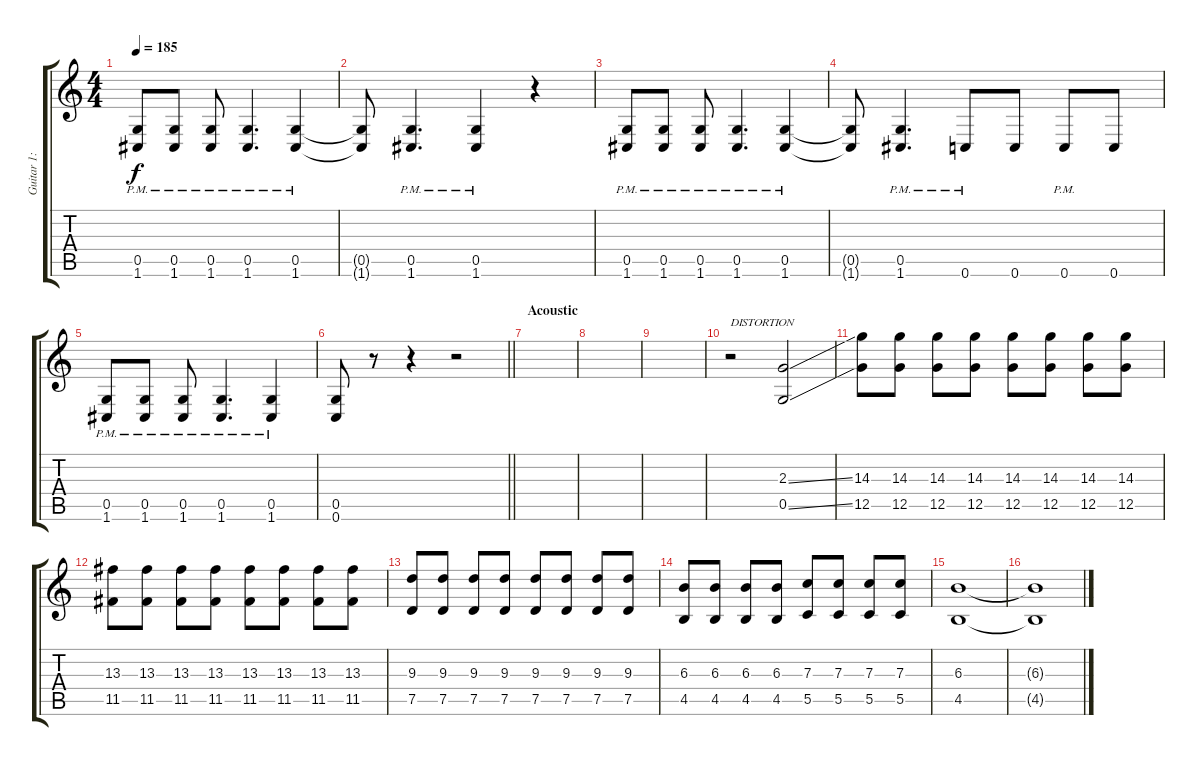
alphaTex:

\track ("Guitar 1: Johan" "Guitar 1: ") {instrument distortionguitar}
\staff {score tabs}
\tuning (D4 A3 F3 C3 G2 C2) {hide}
\ts (4 4)
\tempo 185
\clef g2
\ks c
(0.5{pm} 1.6).8{dy f} (0.5{pm} 1.6).8 (0.5{pm} 1.6).8 (0.5{pm} 1.6).4{d} (0.5{pm} 1.6).4 |
(0.5{t} 1.6{t}).8 (0.5{pm} 1.6).4{d} (0.5{pm} 1.6).4 r.4 |
(0.5{pm} 1.6).8 (0.5{pm} 1.6).8 (0.5{pm} 1.6).8 (0.5{pm} 1.6).4{d} (0.5{pm} 1.6).4 |
(0.5{t} 1.6{t}).8 (0.5{pm} 1.6).4{d} 0.6{pm}.8 0.6.8 0.6{pm}.8 0.6.8 |
(0.5{pm} 1.6).8 (0.5{pm} 1.6).8 (0.5{pm} 1.6).8 (0.5{pm} 1.6).4{d} (0.5{pm} 1.6).4 |
\barLineRight lightlight
(0.5 0.6).8 r.8 r.4 r.2 |
\section ("" "Acoustic")
|
|
|
r.2{txt "DISTORTION"} (2.3{ss} 0.5{ss}).2{volume 8} |
(14.3 12.5).8 (14.3 12.5).8 (14.3 12.5).8 (14.3 12.5).8 (14.3 12.5).8 (14.3 12.5).8 (14.3 12.5).8 (14.3 12.5).8 |
(13.3 11.5).8 (13.3 11.5).8 (13.3 11.5).8 (13.3 11.5).8 (13.3 11.5).8 (13.3 11.5).8 (13.3 11.5).8 (13.3 11.5).8 |
(9.3 7.5).8 (9.3 7.5).8 (9.3 7.5).8 (9.3 7.5).8 (9.3 7.5).8 (9.3 7.5).8 (9.3 7.5).8 (9.3 7.5).8 |
(6.3 4.5).8 (6.3 4.5).8 (6.3 4.5).8 (6.3 4.5).8 (7.3 5.5).8 (7.3 5.5).8 (7.3 5.5).8 (7.3 5.5).8 |
(6.3 4.5).1{volume 0} |
(6.3{t} 4.5{t}).1
